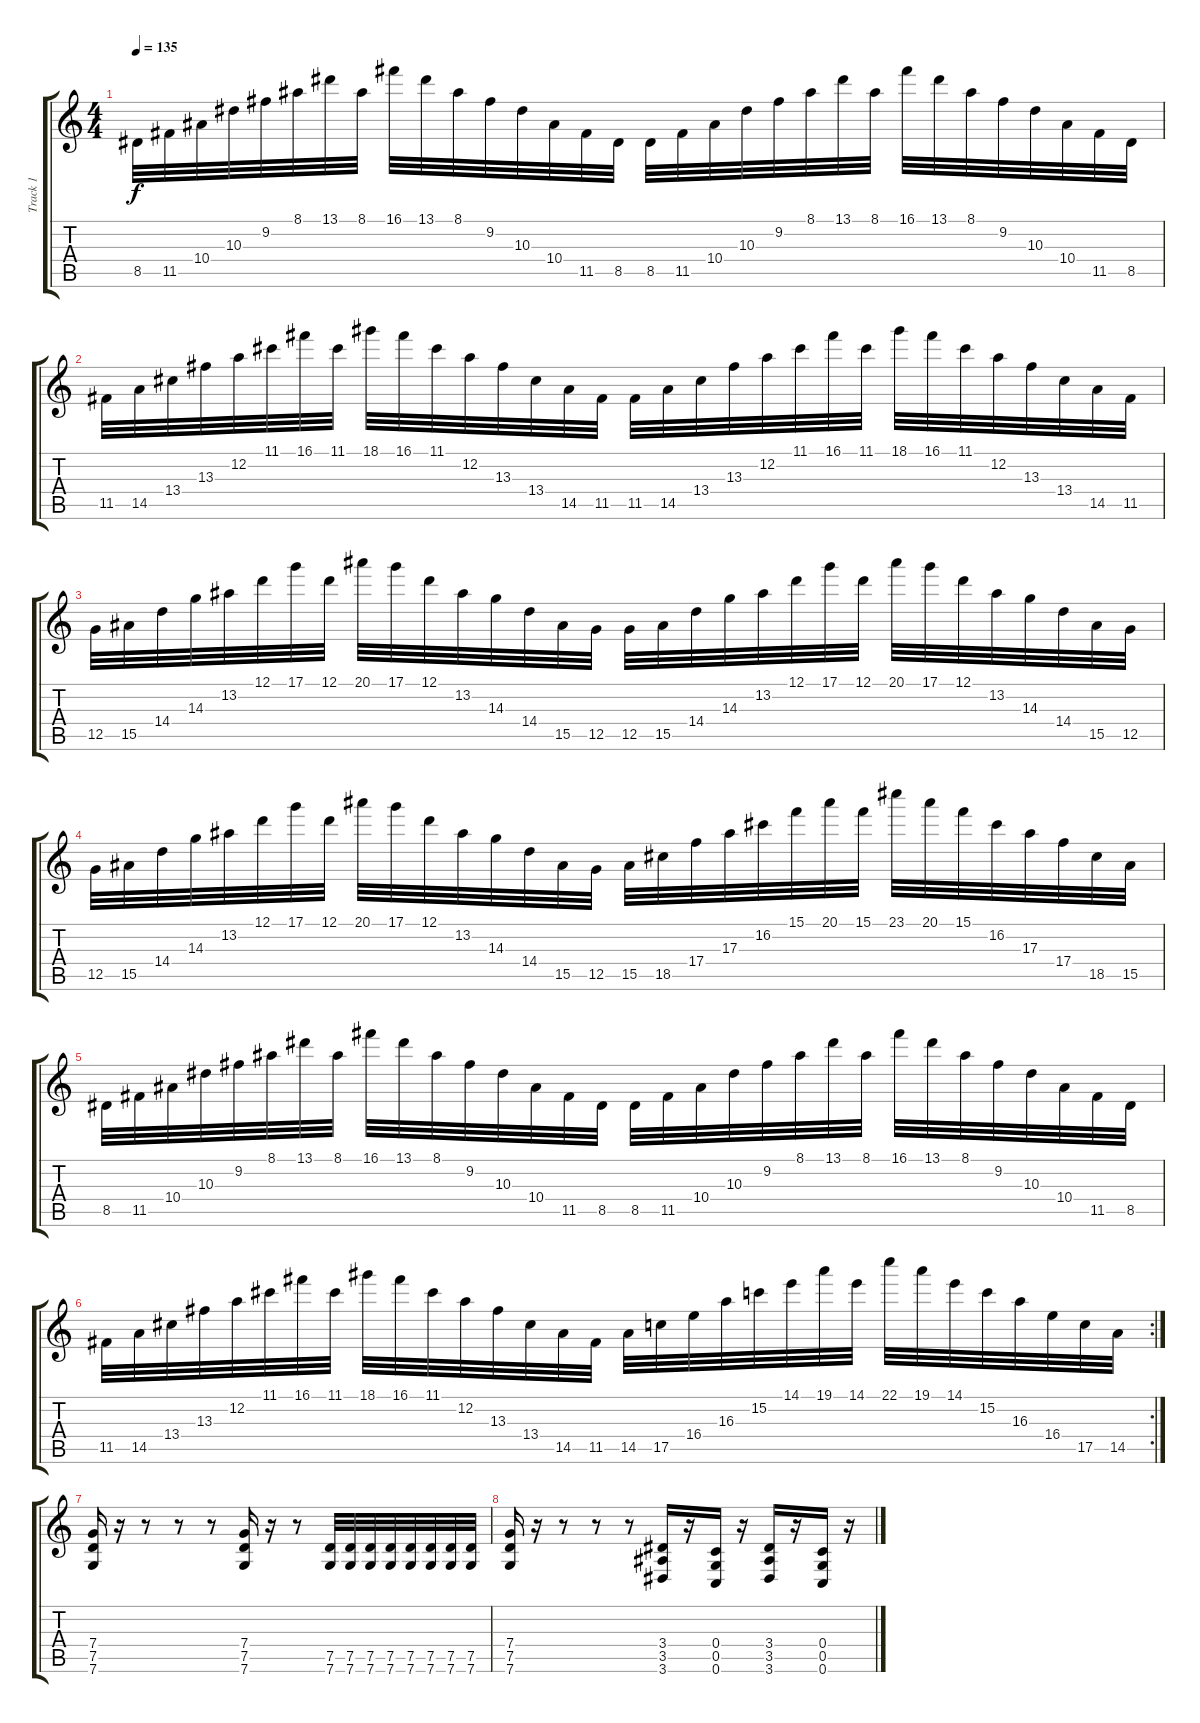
\track ("Track 1" "Track 1") {instrument distortionguitar}
\staff {score tabs}
\tuning (D4 A3 F3 C3 G2 C2) {hide}
\ts (4 4)
\tempo 135
\clef g2
\ks c
8.5.32{dy f} 11.5.32 10.4.32 10.3.32 9.2.32 8.1.32 13.1.32 8.1.32 16.1.32 13.1.32 8.1.32 9.2.32 10.3.32 10.4.32 11.5.32 8.5.32 8.5.32 11.5.32 10.4.32 10.3.32 9.2.32 8.1.32 13.1.32 8.1.32 16.1.32 13.1.32 8.1.32 9.2.32 10.3.32 10.4.32 11.5.32 8.5.32 |
11.5.32 14.5.32 13.4.32 13.3.32 12.2.32 11.1.32 16.1.32 11.1.32 18.1.32 16.1.32 11.1.32 12.2.32 13.3.32 13.4.32 14.5.32 11.5.32 11.5.32 14.5.32 13.4.32 13.3.32 12.2.32 11.1.32 16.1.32 11.1.32 18.1.32 16.1.32 11.1.32 12.2.32 13.3.32 13.4.32 14.5.32 11.5.32 |
12.5.32 15.5.32 14.4.32 14.3.32 13.2.32 12.1.32 17.1.32 12.1.32 20.1.32 17.1.32 12.1.32 13.2.32 14.3.32 14.4.32 15.5.32 12.5.32 12.5.32 15.5.32 14.4.32 14.3.32 13.2.32 12.1.32 17.1.32 12.1.32 20.1.32 17.1.32 12.1.32 13.2.32 14.3.32 14.4.32 15.5.32 12.5.32 |
12.5.32 15.5.32 14.4.32 14.3.32 13.2.32 12.1.32 17.1.32 12.1.32 20.1.32 17.1.32 12.1.32 13.2.32 14.3.32 14.4.32 15.5.32 12.5.32 15.5.32 18.5.32 17.4.32 17.3.32 16.2.32 15.1.32 20.1.32 15.1.32 23.1.32 20.1.32 15.1.32 16.2.32 17.3.32 17.4.32 18.5.32 15.5.32 |
8.5.32 11.5.32 10.4.32 10.3.32 9.2.32 8.1.32 13.1.32 8.1.32 16.1.32 13.1.32 8.1.32 9.2.32 10.3.32 10.4.32 11.5.32 8.5.32 8.5.32 11.5.32 10.4.32 10.3.32 9.2.32 8.1.32 13.1.32 8.1.32 16.1.32 13.1.32 8.1.32 9.2.32 10.3.32 10.4.32 11.5.32 8.5.32 |
\rc 2
11.5.32 14.5.32 13.4.32 13.3.32 12.2.32 11.1.32 16.1.32 11.1.32 18.1.32 16.1.32 11.1.32 12.2.32 13.3.32 13.4.32 14.5.32 11.5.32 14.5.32 17.5.32 16.4.32 16.3.32 15.2.32 14.1.32 19.1.32 14.1.32 22.1.32 19.1.32 14.1.32 15.2.32 16.3.32 16.4.32 17.5.32 14.5.32 |
(7.4 7.5 7.6).16 r.16 r.8 r.8 r.8 (7.4 7.5 7.6).16 r.16 r.8 (7.5 7.6).32 (7.5 7.6).32 (7.5 7.6).32 (7.5 7.6).32 (7.5 7.6).32 (7.5 7.6).32 (7.5 7.6).32 (7.5 7.6).32 |
(7.4 7.5 7.6).16 r.16 r.8 r.8 r.8 (3.4 3.5 3.6).16 r.16 (0.4 0.5 0.6).16 r.16 (3.4 3.5 3.6).16 r.16 (0.4 0.5 0.6).16 r.16
